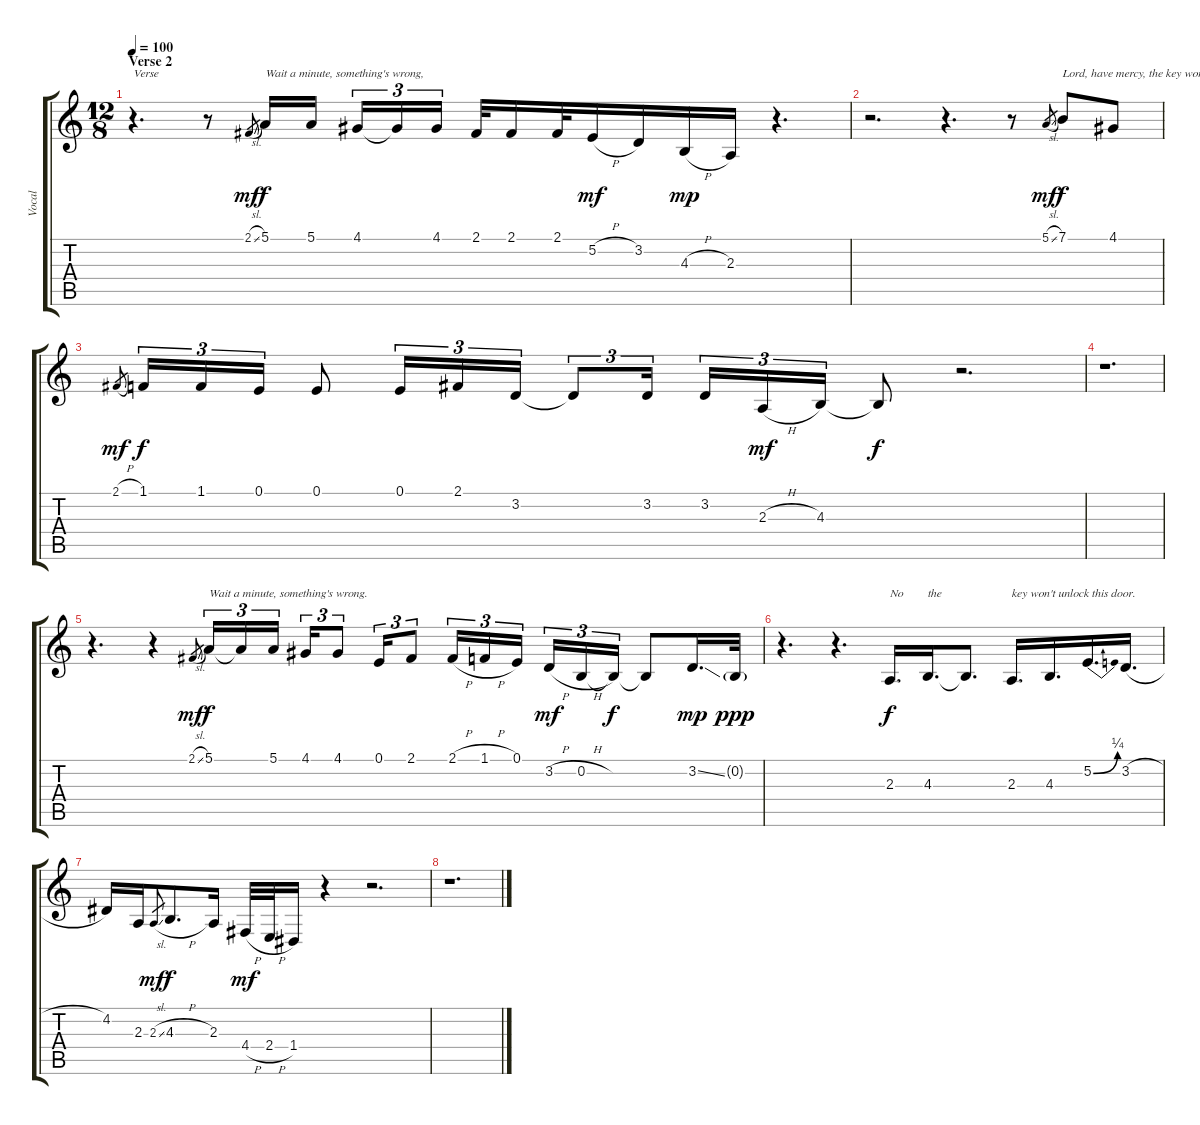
\track ("Vocal" "Vocal") {instrument recorder}
\staff {score tabs}
\tuning (E4 B3 G3 D3 A2 E2) {hide}
\ts (12 8)
\section ("" "Verse 2")
\tempo 100
\clef g2
\ks c
r.4{d txt "Verse" dy f} r.8 2.1{sl}.8{gr dy mf} 5.1.16{txt "Wait a minute, something's wrong," dy f} 5.1.16{beam splitsecondary} 4.1.16{tu (3 2)} 4.1{t}.16{tu (3 2)} 4.1.16{tu (3 2)} 2.1.32 2.1.16 2.1.32 5.2{h}.16{dy mf} 3.2.16 4.3{h}.16{dy mp} 2.3.16 r.4{d} |
r.2{d} r.4{d} r.8 5.1{sl}.8{gr dy mf} 7.1.8{txt "Lord, have mercy, the key won't unlock the door." dy f} 4.1.8 |
2.1{h}.8{gr dy mf} 1.1.16{tu (3 2) dy f} 1.1.16{tu (3 2)} 0.1.16{tu (3 2)} 0.1.8 0.1.16{tu (3 2)} 2.1.16{tu (3 2)} 3.2.16{tu (3 2)} 3.2{t}.8{tu (3 2)} 3.2.16{tu (3 2) beam splitsecondary} 3.2.16{tu (3 2)} 2.3{h}.16{tu (3 2) dy mf} 4.3.16{tu (3 2)} 4.3{t}.8{dy f} r.2{d} |
r.1{d} |
r.4{d} r.4 2.1{sl}.8{gr dy mf} 5.1.16{tu (3 2) txt "Wait a minute, something's wrong." dy f} 5.1{t}.16{tu (3 2)} 5.1.16{tu (3 2)} 4.1.16{tu (3 2)} 4.1.8{tu (3 2)} 0.1.16{tu (3 2)} 2.1.8{tu (3 2)} 2.1{h}.16{tu (3 2)} 1.1{h}.16{tu (3 2)} 0.1.16{tu (3 2)} 3.2{h}.16{tu (3 2) dy mf} 0.2{h}.16{tu (3 2)} 0.2{t}.16{tu (3 2) dy f} 0.2{t}.8 3.2{ss}.16{d dy mp} 0.2{g}.32{dy ppp} |
r.4{d} r.4{d} 2.3.16{d txt "No" dy f} 4.3.16{d txt "the"} 4.3{t}.8{d} 2.3.16{d txt "key won't unlock this door."} 4.3.16{d} 5.2{be (bend 0 0 60 1)}.16{d} 3.2{h}.16{d} |
4.2.16 2.3.16 2.3{sl}.8{gr dy mf} 4.3{h}.8{d dy f} 2.3.16 4.4{h}.32{dy mf} 2.4{h}.32 1.4.16 r.4 r.2{d} |
r.1{d}
